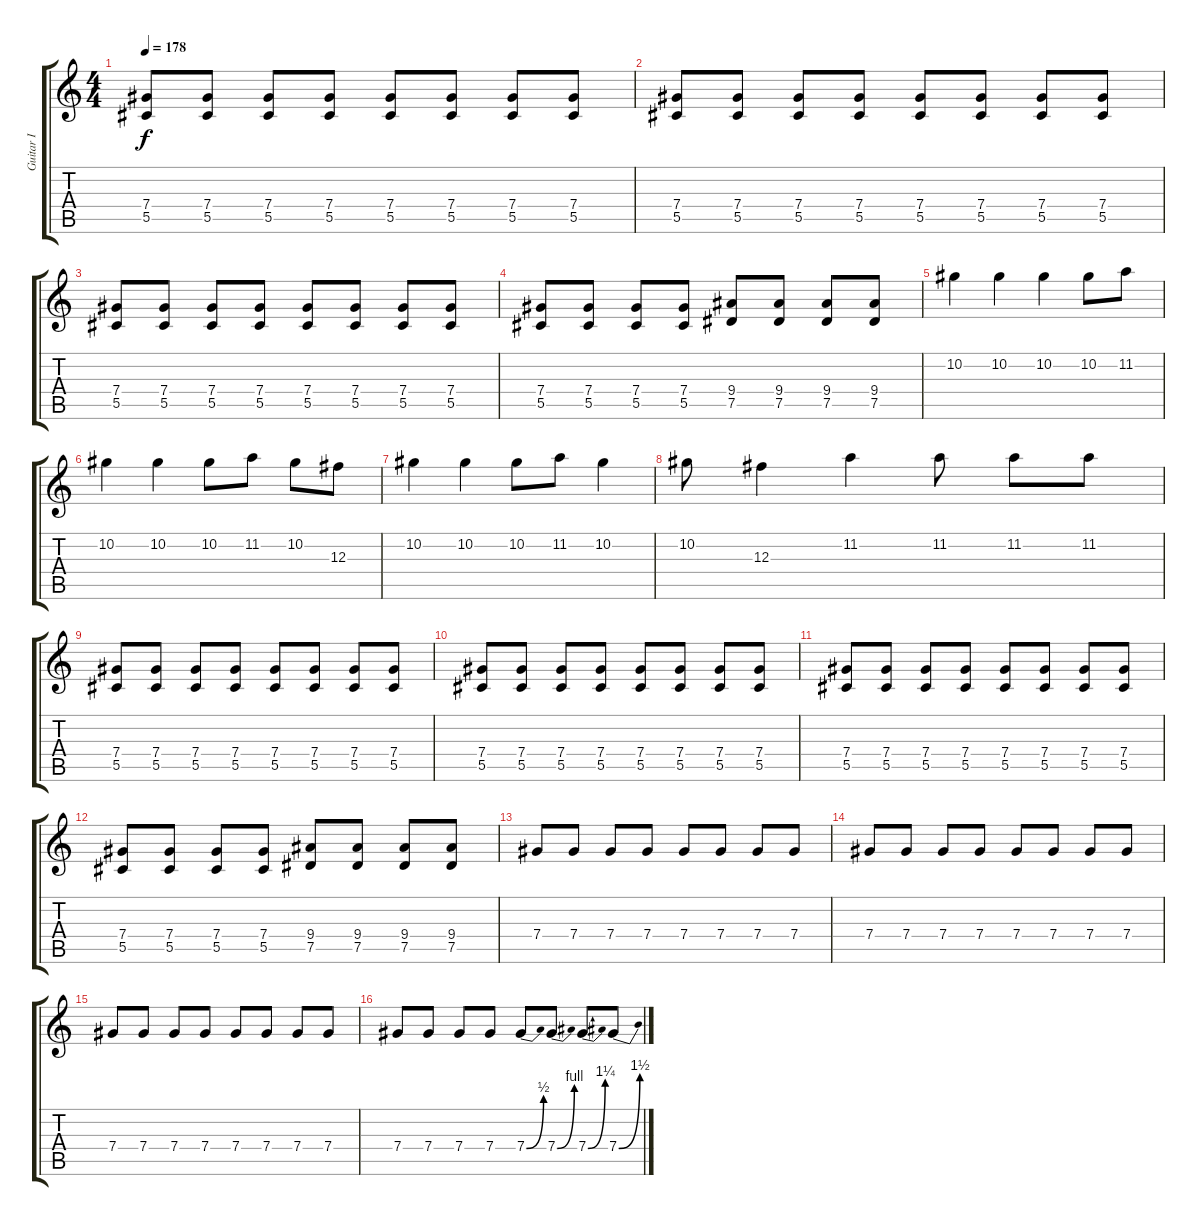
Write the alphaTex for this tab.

\track ("Guitar I" "Guitar I") {instrument overdrivenguitar}
\staff {score tabs}
\tuning (Eb4 Bb3 Gb3 Db3 Ab2 Eb2) {hide}
\ts (4 4)
\tempo 178
\clef g2
\ks c
(7.4 5.5).8{dy f} (7.4 5.5).8 (7.4 5.5).8 (7.4 5.5).8 (7.4 5.5).8 (7.4 5.5).8 (7.4 5.5).8 (7.4 5.5).8 |
(7.4 5.5).8 (7.4 5.5).8 (7.4 5.5).8 (7.4 5.5).8 (7.4 5.5).8 (7.4 5.5).8 (7.4 5.5).8 (7.4 5.5).8 |
(7.4 5.5).8 (7.4 5.5).8 (7.4 5.5).8 (7.4 5.5).8 (7.4 5.5).8 (7.4 5.5).8 (7.4 5.5).8 (7.4 5.5).8 |
(7.4 5.5).8 (7.4 5.5).8 (7.4 5.5).8 (7.4 5.5).8 (9.4 7.5).8 (9.4 7.5).8 (9.4 7.5).8 (9.4 7.5).8 |
10.2.4 10.2.4 10.2.4 10.2.8 11.2.8 |
10.2.4 10.2.4 10.2.8 11.2.8 10.2.8 12.3.8 |
10.2.4 10.2.4 10.2.8 11.2.8 10.2.4 |
10.2.8 12.3.4 11.2.4 11.2.8 11.2.8 11.2.8 |
(7.4 5.5).8 (7.4 5.5).8 (7.4 5.5).8 (7.4 5.5).8 (7.4 5.5).8 (7.4 5.5).8 (7.4 5.5).8 (7.4 5.5).8 |
(7.4 5.5).8 (7.4 5.5).8 (7.4 5.5).8 (7.4 5.5).8 (7.4 5.5).8 (7.4 5.5).8 (7.4 5.5).8 (7.4 5.5).8 |
(7.4 5.5).8 (7.4 5.5).8 (7.4 5.5).8 (7.4 5.5).8 (7.4 5.5).8 (7.4 5.5).8 (7.4 5.5).8 (7.4 5.5).8 |
(7.4 5.5).8 (7.4 5.5).8 (7.4 5.5).8 (7.4 5.5).8 (9.4 7.5).8 (9.4 7.5).8 (9.4 7.5).8 (9.4 7.5).8 |
7.4.8 7.4.8 7.4.8 7.4.8 7.4.8 7.4.8 7.4.8 7.4.8 |
7.4.8 7.4.8 7.4.8 7.4.8 7.4.8 7.4.8 7.4.8 7.4.8 |
7.4.8 7.4.8 7.4.8 7.4.8 7.4.8 7.4.8 7.4.8 7.4.8 |
7.4.8 7.4.8 7.4.8 7.4.8 7.4{be (bend 0 0 60 2)}.8 7.4{be (bend 0 0 60 4)}.8 7.4{be (bend 0 0 60 5)}.8 7.4{be (bend 0 0 60 6)}.8
